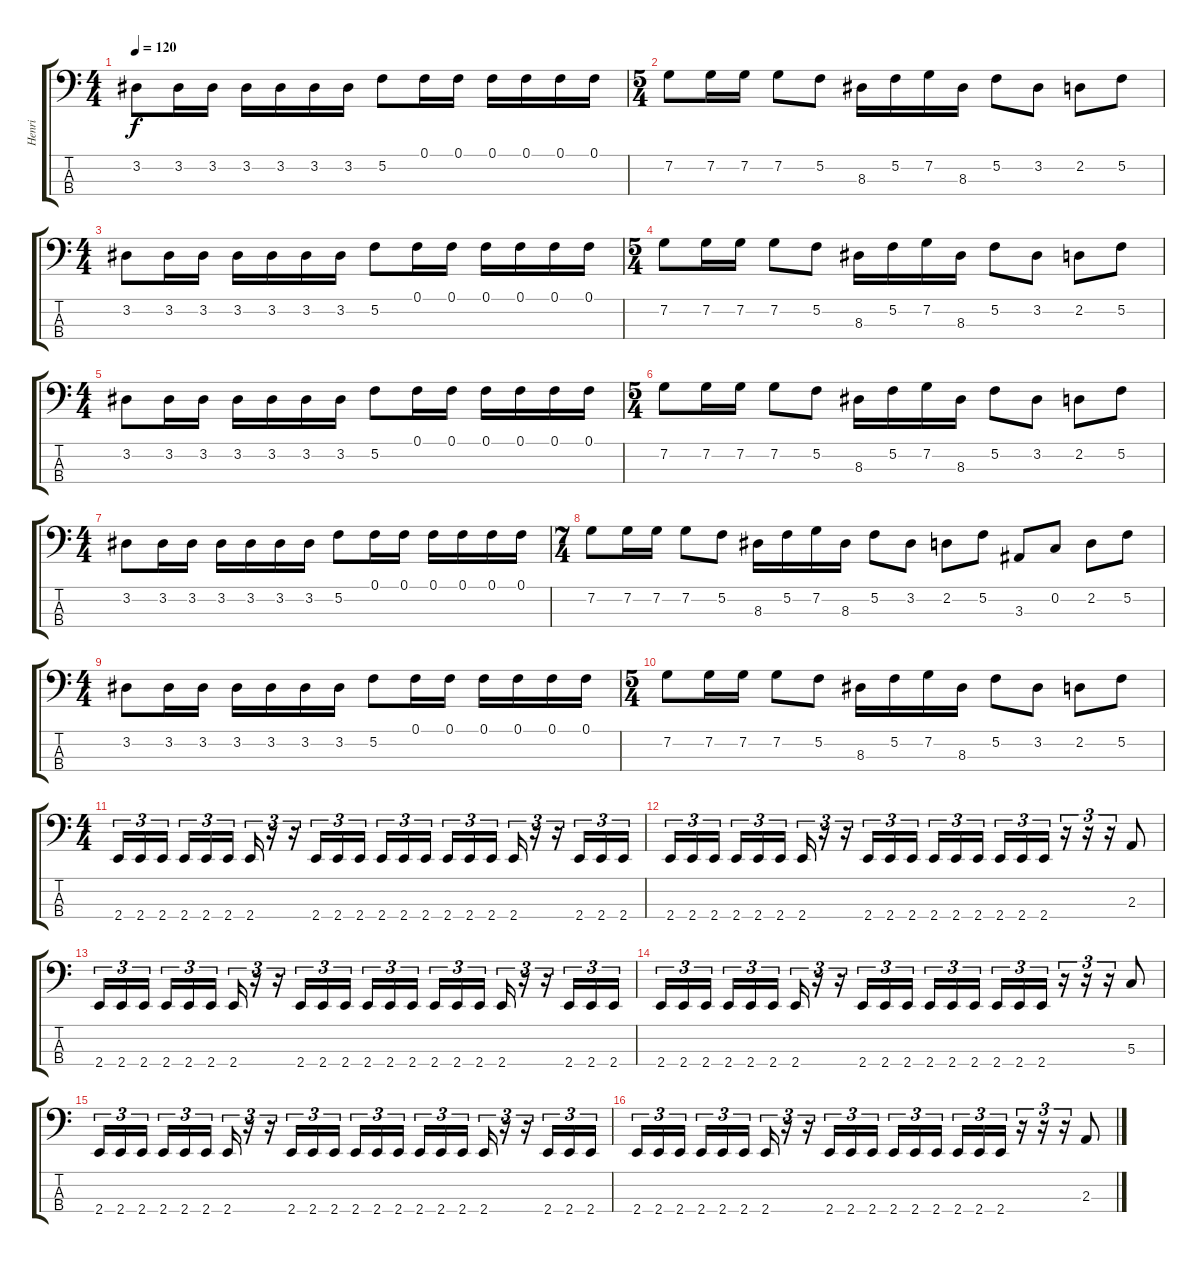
\track ("Henri" "Henri") {instrument electricbasspick}
\staff {score tabs}
\tuning (F2 C2 G1 D1) {hide}
\ts (4 4)
\tempo 120
\clef f4
\ks c
3.2.8{dy f} 3.2.16 3.2.16 3.2.16 3.2.16 3.2.16 3.2.16 5.2.8 0.1.16 0.1.16 0.1.16 0.1.16 0.1.16 0.1.16 |
\ts (5 4)
7.2.8 7.2.16 7.2.16 7.2.8 5.2.8 8.3.16 5.2.16 7.2.16 8.3.16 5.2.8 3.2.8 2.2.8 5.2.8 |
\ts (4 4)
3.2.8 3.2.16 3.2.16 3.2.16 3.2.16 3.2.16 3.2.16 5.2.8 0.1.16 0.1.16 0.1.16 0.1.16 0.1.16 0.1.16 |
\ts (5 4)
7.2.8 7.2.16 7.2.16 7.2.8 5.2.8 8.3.16 5.2.16 7.2.16 8.3.16 5.2.8 3.2.8 2.2.8 5.2.8 |
\ts (4 4)
3.2.8 3.2.16 3.2.16 3.2.16 3.2.16 3.2.16 3.2.16 5.2.8 0.1.16 0.1.16 0.1.16 0.1.16 0.1.16 0.1.16 |
\ts (5 4)
7.2.8 7.2.16 7.2.16 7.2.8 5.2.8 8.3.16 5.2.16 7.2.16 8.3.16 5.2.8 3.2.8 2.2.8 5.2.8 |
\ts (4 4)
3.2.8 3.2.16 3.2.16 3.2.16 3.2.16 3.2.16 3.2.16 5.2.8 0.1.16 0.1.16 0.1.16 0.1.16 0.1.16 0.1.16 |
\ts (7 4)
7.2.8 7.2.16 7.2.16 7.2.8 5.2.8 8.3.16 5.2.16 7.2.16 8.3.16 5.2.8 3.2.8 2.2.8 5.2.8 3.3.8 0.2.8 2.2.8 5.2.8 |
\ts (4 4)
3.2.8 3.2.16 3.2.16 3.2.16 3.2.16 3.2.16 3.2.16 5.2.8 0.1.16 0.1.16 0.1.16 0.1.16 0.1.16 0.1.16 |
\ts (5 4)
7.2.8 7.2.16 7.2.16 7.2.8 5.2.8 8.3.16 5.2.16 7.2.16 8.3.16 5.2.8 3.2.8 2.2.8 5.2.8 |
\ts (4 4)
2.4.16{tu (3 2)} 2.4.16{tu (3 2)} 2.4.16{tu (3 2) beam splitsecondary} 2.4.16{tu (3 2)} 2.4.16{tu (3 2)} 2.4.16{tu (3 2)} 2.4.16{tu (3 2)} r.16{tu (3 2)} r.16{tu (3 2)} 2.4.16{tu (3 2)} 2.4.16{tu (3 2)} 2.4.16{tu (3 2)} 2.4.16{tu (3 2)} 2.4.16{tu (3 2)} 2.4.16{tu (3 2) beam splitsecondary} 2.4.16{tu (3 2)} 2.4.16{tu (3 2)} 2.4.16{tu (3 2)} 2.4.16{tu (3 2)} r.16{tu (3 2)} r.16{tu (3 2)} 2.4.16{tu (3 2)} 2.4.16{tu (3 2)} 2.4.16{tu (3 2)} |
2.4.16{tu (3 2)} 2.4.16{tu (3 2)} 2.4.16{tu (3 2) beam splitsecondary} 2.4.16{tu (3 2)} 2.4.16{tu (3 2)} 2.4.16{tu (3 2)} 2.4.16{tu (3 2)} r.16{tu (3 2)} r.16{tu (3 2)} 2.4.16{tu (3 2)} 2.4.16{tu (3 2)} 2.4.16{tu (3 2)} 2.4.16{tu (3 2)} 2.4.16{tu (3 2)} 2.4.16{tu (3 2) beam splitsecondary} 2.4.16{tu (3 2)} 2.4.16{tu (3 2)} 2.4.16{tu (3 2)} r.16{tu (3 2)} r.16{tu (3 2)} r.16{tu (3 2)} 2.3.8 |
2.4.16{tu (3 2)} 2.4.16{tu (3 2)} 2.4.16{tu (3 2) beam splitsecondary} 2.4.16{tu (3 2)} 2.4.16{tu (3 2)} 2.4.16{tu (3 2)} 2.4.16{tu (3 2)} r.16{tu (3 2)} r.16{tu (3 2)} 2.4.16{tu (3 2)} 2.4.16{tu (3 2)} 2.4.16{tu (3 2)} 2.4.16{tu (3 2)} 2.4.16{tu (3 2)} 2.4.16{tu (3 2) beam splitsecondary} 2.4.16{tu (3 2)} 2.4.16{tu (3 2)} 2.4.16{tu (3 2)} 2.4.16{tu (3 2)} r.16{tu (3 2)} r.16{tu (3 2)} 2.4.16{tu (3 2)} 2.4.16{tu (3 2)} 2.4.16{tu (3 2)} |
2.4.16{tu (3 2)} 2.4.16{tu (3 2)} 2.4.16{tu (3 2) beam splitsecondary} 2.4.16{tu (3 2)} 2.4.16{tu (3 2)} 2.4.16{tu (3 2)} 2.4.16{tu (3 2)} r.16{tu (3 2)} r.16{tu (3 2)} 2.4.16{tu (3 2)} 2.4.16{tu (3 2)} 2.4.16{tu (3 2)} 2.4.16{tu (3 2)} 2.4.16{tu (3 2)} 2.4.16{tu (3 2) beam splitsecondary} 2.4.16{tu (3 2)} 2.4.16{tu (3 2)} 2.4.16{tu (3 2)} r.16{tu (3 2)} r.16{tu (3 2)} r.16{tu (3 2)} 5.3.8 |
2.4.16{tu (3 2)} 2.4.16{tu (3 2)} 2.4.16{tu (3 2) beam splitsecondary} 2.4.16{tu (3 2)} 2.4.16{tu (3 2)} 2.4.16{tu (3 2)} 2.4.16{tu (3 2)} r.16{tu (3 2)} r.16{tu (3 2)} 2.4.16{tu (3 2)} 2.4.16{tu (3 2)} 2.4.16{tu (3 2)} 2.4.16{tu (3 2)} 2.4.16{tu (3 2)} 2.4.16{tu (3 2) beam splitsecondary} 2.4.16{tu (3 2)} 2.4.16{tu (3 2)} 2.4.16{tu (3 2)} 2.4.16{tu (3 2)} r.16{tu (3 2)} r.16{tu (3 2)} 2.4.16{tu (3 2)} 2.4.16{tu (3 2)} 2.4.16{tu (3 2)} |
2.4.16{tu (3 2)} 2.4.16{tu (3 2)} 2.4.16{tu (3 2) beam splitsecondary} 2.4.16{tu (3 2)} 2.4.16{tu (3 2)} 2.4.16{tu (3 2)} 2.4.16{tu (3 2)} r.16{tu (3 2)} r.16{tu (3 2)} 2.4.16{tu (3 2)} 2.4.16{tu (3 2)} 2.4.16{tu (3 2)} 2.4.16{tu (3 2)} 2.4.16{tu (3 2)} 2.4.16{tu (3 2) beam splitsecondary} 2.4.16{tu (3 2)} 2.4.16{tu (3 2)} 2.4.16{tu (3 2)} r.16{tu (3 2)} r.16{tu (3 2)} r.16{tu (3 2)} 2.3.8
